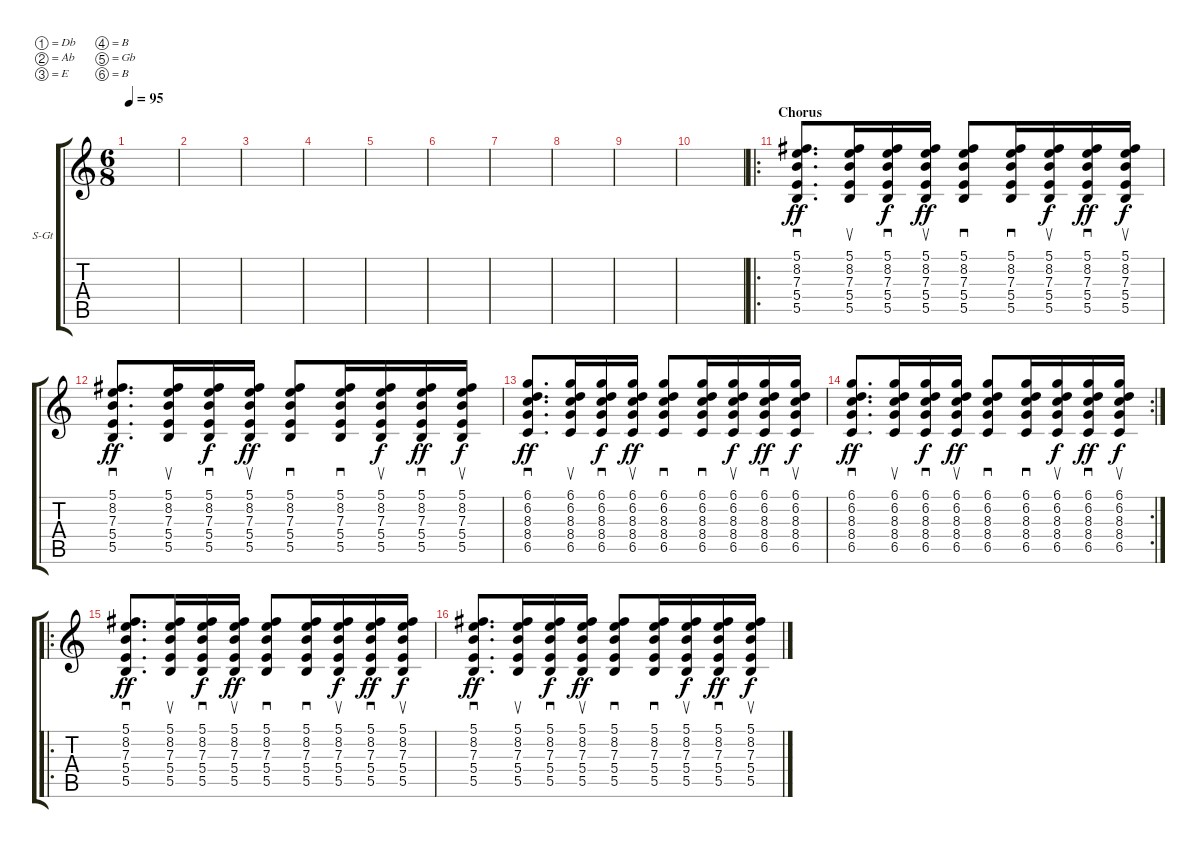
\defaultSystemsLayout 4
\bracketExtendMode groupsimilarinstruments
\firstSystemTrackNameOrientation horizontal
\otherSystemsTrackNameOrientation horizontal
\track ("GTR Acoustic 1" "S-Gt") {instrument acousticguitarsteel}
\staff {score tabs}
\tuning (Db4 Ab3 E3 B2 Gb2 B1)
\ts (6 8)
\tempo 95
\clef g2
\ks c
|
|
|
|
|
|
|
|
|
|
\ro
\section ("" "Chorus")
(5.5 5.4 5.1 7.3 8.2).8{d sd dy ff} (5.5 5.4 7.3 8.2 5.1).16{su} (5.5 5.4 7.3 8.2 5.1).16{sd dy f} (5.5 5.4 7.3 8.2 5.1).16{su dy ff} (5.5 5.4 7.3 8.2 5.1).8{sd} (5.5 5.4 7.3 8.2 5.1).16{sd} (5.5 5.4 7.3 8.2 5.1).16{su dy f} (5.5 5.4 7.3 8.2 5.1).16{sd dy ff} (5.5 5.4 7.3 8.2 5.1).16{su dy f} |
(5.5 5.4 5.1 7.3 8.2).8{d sd dy ff} (5.5 5.4 7.3 8.2 5.1).16{su} (5.5 5.4 7.3 8.2 5.1).16{sd dy f} (5.5 5.4 7.3 8.2 5.1).16{su dy ff} (5.5 5.4 7.3 8.2 5.1).8{sd} (5.5 5.4 7.3 8.2 5.1).16{sd} (5.5 5.4 7.3 8.2 5.1).16{su dy f} (5.5 5.4 7.3 8.2 5.1).16{sd dy ff} (5.5 5.4 7.3 8.2 5.1).16{su dy f} |
(6.5 8.4 8.3 6.2 6.1).8{d sd dy ff} (6.5 8.4 8.3 6.2 6.1).16{su} (6.5 8.4 8.3 6.2 6.1).16{sd dy f} (6.5 8.4 8.3 6.2 6.1).16{su dy ff} (6.5 8.4 8.3 6.2 6.1).8{sd} (6.5 8.4 8.3 6.2 6.1).16{sd} (6.5 8.4 8.3 6.2 6.1).16{su dy f} (6.5 8.4 8.3 6.2 6.1).16{sd dy ff} (6.5 8.4 8.3 6.2 6.1).16{su dy f} |
\rc 2
(6.5 8.4 8.3 6.2 6.1).8{d sd dy ff} (6.5 8.4 8.3 6.2 6.1).16{su} (6.5 8.4 8.3 6.2 6.1).16{sd dy f} (6.5 8.4 8.3 6.2 6.1).16{su dy ff} (6.5 8.4 8.3 6.2 6.1).8{sd} (6.5 8.4 8.3 6.2 6.1).16{sd} (6.5 8.4 8.3 6.2 6.1).16{su dy f} (6.5 8.4 8.3 6.2 6.1).16{sd dy ff} (6.5 8.4 8.3 6.2 6.1).16{su dy f} |
\ro
(5.5 5.4 5.1 7.3 8.2).8{d sd dy ff} (5.5 5.4 7.3 8.2 5.1).16{su} (5.5 5.4 7.3 8.2 5.1).16{sd dy f} (5.5 5.4 7.3 8.2 5.1).16{su dy ff} (5.5 5.4 7.3 8.2 5.1).8{sd} (5.5 5.4 7.3 8.2 5.1).16{sd} (5.5 5.4 7.3 8.2 5.1).16{su dy f} (5.5 5.4 7.3 8.2 5.1).16{sd dy ff} (5.5 5.4 7.3 8.2 5.1).16{su dy f} |
(5.5 5.4 5.1 7.3 8.2).8{d sd dy ff} (5.5 5.4 7.3 8.2 5.1).16{su} (5.5 5.4 7.3 8.2 5.1).16{sd dy f} (5.5 5.4 7.3 8.2 5.1).16{su dy ff} (5.5 5.4 7.3 8.2 5.1).8{sd} (5.5 5.4 7.3 8.2 5.1).16{sd} (5.5 5.4 7.3 8.2 5.1).16{su dy f} (5.5 5.4 7.3 8.2 5.1).16{sd dy ff} (5.5 5.4 7.3 8.2 5.1).16{su dy f}
